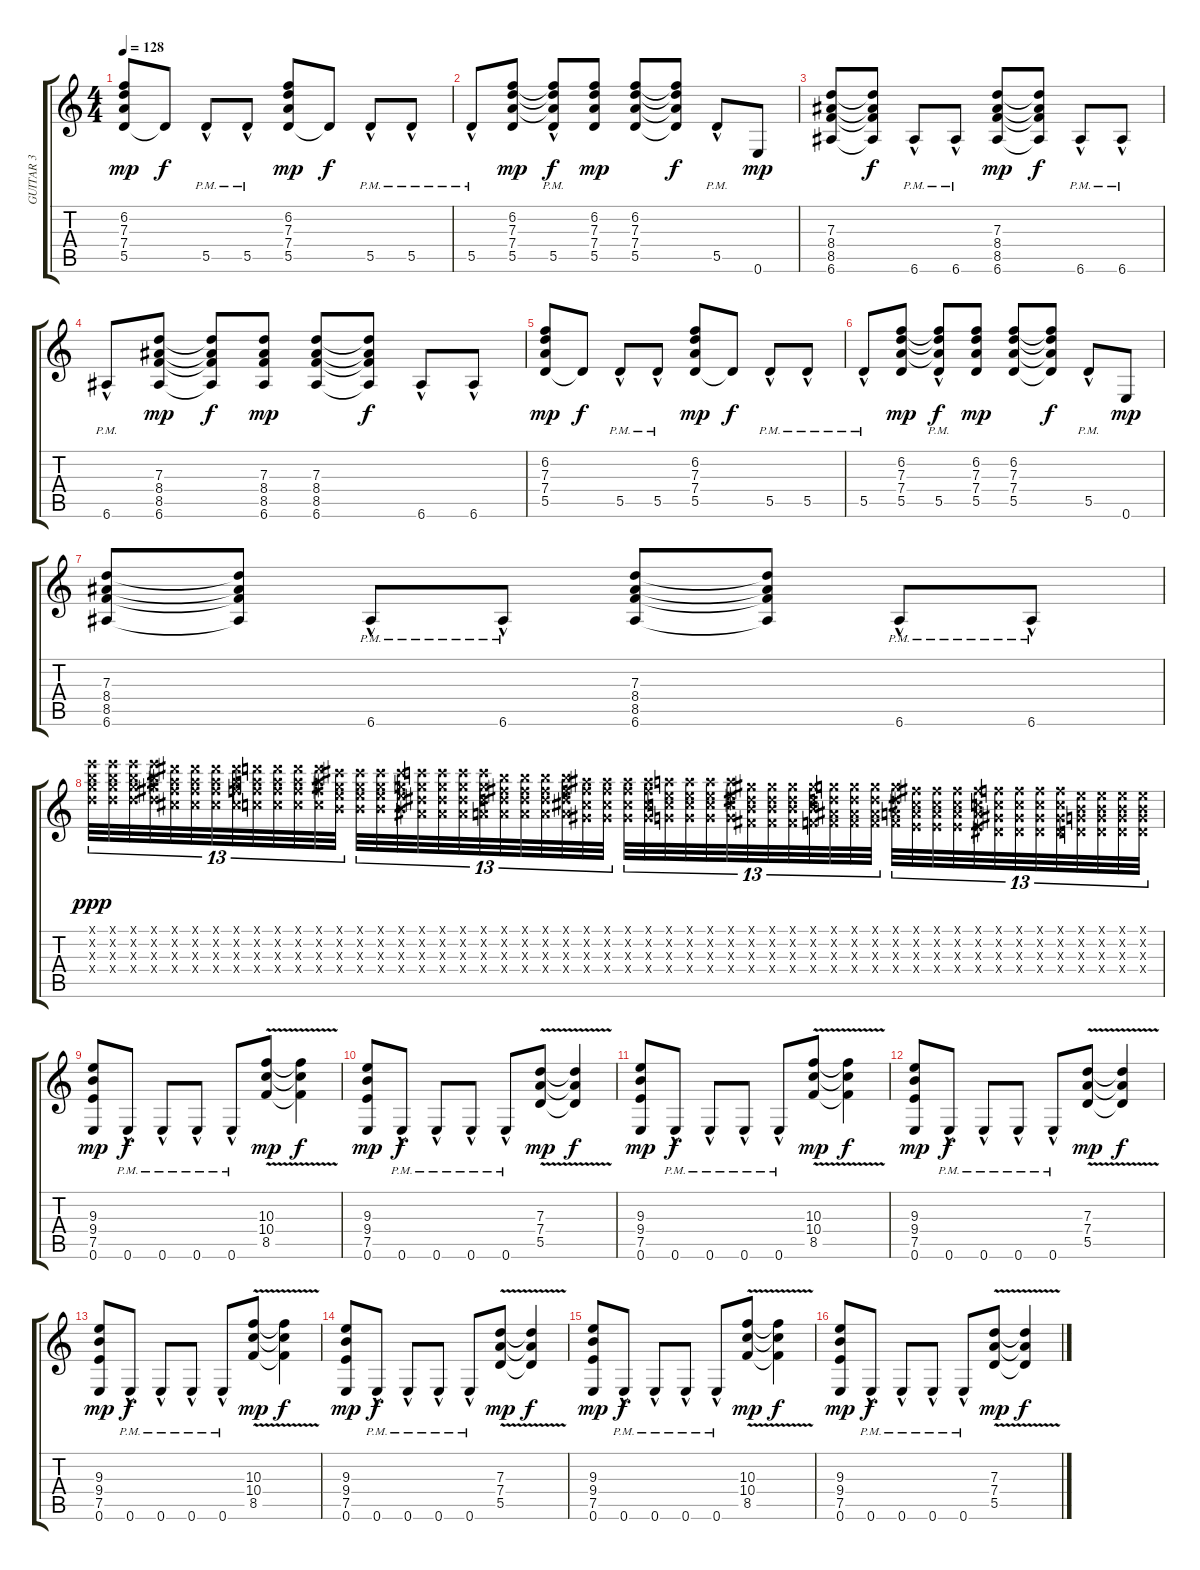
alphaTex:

\track ("GUITAR 3" "GUITAR 3") {instrument overdrivenguitar}
\staff {score tabs}
\tuning (E4 B3 G3 D3 A2 E2) {hide}
\ts (4 4)
\tempo 128
\clef g2
\ks aminor
(6.2 7.3 7.4 5.5).8{dy mp volume 11 instrument overdrivenguitar} 5.5{t}.8{dy f} 5.5{hac pm}.8 5.5{hac pm}.8 (6.2 7.3 7.4 5.5).8{dy mp} 5.5{t}.8{dy f} 5.5{hac pm}.8 5.5{hac pm}.8 |
5.5{hac pm}.8 (6.2 7.3 7.4 5.5).8{dy mp} (6.2{t} 7.3{t} 7.4{t} 5.5{hac pm}).8{dy f} (6.2 7.3 7.4 5.5).8{dy mp} (6.2 7.3 7.4 5.5).8 (6.2{t} 7.3{t} 7.4{t} 5.5{t}).8{dy f} 5.5{hac pm}.8 0.6.8{dy mp} |
(7.3 8.4 8.5 6.6).8 (7.3{t} 8.4{t} 8.5{t} 6.6{t}).8{dy f} 6.6{hac pm}.8 6.6{hac pm}.8 (7.3 8.4 8.5 6.6).8{dy mp} (7.3{t} 8.4{t} 8.5{t} 6.6{t}).8{dy f} 6.6{hac pm}.8 6.6{hac pm}.8 |
6.6{hac pm}.8 (7.3 8.4 8.5 6.6).8{dy mp} (7.3{t} 8.4{t} 8.5{t} 6.6{t}).8{dy f} (7.3 8.4 8.5 6.6).8{dy mp} (7.3 8.4 8.5 6.6).8 (7.3{t} 8.4{t} 8.5{t} 6.6{t}).8{dy f} 6.6{hac}.8 6.6{hac}.8 |
(6.2 7.3 7.4 5.5).8{dy mp} 5.5{t}.8{dy f} 5.5{hac pm}.8 5.5{hac pm}.8 (6.2 7.3 7.4 5.5).8{dy mp} 5.5{t}.8{dy f} 5.5{hac pm}.8 5.5{hac pm}.8 |
5.5{hac pm}.8 (6.2 7.3 7.4 5.5).8{dy mp} (6.2{t} 7.3{t} 7.4{t} 5.5{hac pm}).8{dy f} (6.2 7.3 7.4 5.5).8{dy mp} (6.2 7.3 7.4 5.5).8 (6.2{t} 7.3{t} 7.4{t} 5.5{t}).8{dy f} 5.5{hac pm}.8 0.6.8{dy mp} |
(7.3 8.4 8.5 6.6).8 (7.3{t} 8.4{t} 8.5{t} 6.6{t}).8 6.6{hac pm}.8 6.6{hac pm}.8 (7.3 8.4 8.5 6.6).8 (7.3{t} 8.4{t} 8.5{t} 6.6{t}).8 6.6{hac pm}.8 6.6{hac pm}.8 |
(12.1{x} 12.2{x} 12.3{x} 12.4{x}).32{tu (13 8) dy ppp} (12.1{x} 12.2{x} 12.3{x} 12.4{x}).32{tu (13 8)} (12.1{x} 12.2{x} 12.3{x} 12.4{x}).32{tu (13 8)} (12.1{x} 12.2{x} 12.3{x} 12.4{x}).32{tu (13 8)} (11.1{x} 11.2{x} 11.3{x} 11.4{x}).32{tu (13 8)} (11.1{x} 11.2{x} 11.3{x} 11.4{x}).32{tu (13 8)} (11.1{x} 11.2{x} 11.3{x} 11.4{x}).32{tu (13 8)} (11.1{x} 11.2{x} 11.3{x} 11.4{x}).32{tu (13 8)} (10.1{x} 10.2{x} 10.3{x} 10.4{x}).32{tu (13 8)} (10.1{x} 10.2{x} 10.3{x} 10.4{x}).32{tu (13 8)} (10.1{x} 10.2{x} 10.3{x} 10.4{x}).32{tu (13 8)} (10.1{x} 10.2{x} 10.3{x} 10.4{x}).32{tu (13 8)} (9.1{x} 9.2{x} 9.3{x} 9.4{x}).32{tu (13 8)} (9.1{x} 9.2{x} 9.3{x} 9.4{x}).32{tu (13 8)} (9.1{x} 9.2{x} 9.3{x} 9.4{x}).32{tu (13 8)} (9.1{x} 9.2{x} 9.3{x} 9.4{x}).32{tu (13 8)} (8.1{x} 8.2{x} 8.3{x} 8.4{x}).32{tu (13 8)} (8.1{x} 8.2{x} 8.3{x} 8.4{x}).32{tu (13 8)} (8.1{x} 8.2{x} 8.3{x} 8.4{x}).32{tu (13 8)} (8.1{x} 8.2{x} 8.3{x} 8.4{x}).32{tu (13 8)} (7.1{x} 7.2{x} 7.3{x} 7.4{x}).32{tu (13 8)} (7.1{x} 7.2{x} 7.3{x} 7.4{x}).32{tu (13 8)} (7.1{x} 7.2{x} 7.3{x} 7.4{x}).32{tu (13 8)} (7.1{x} 7.2{x} 7.3{x} 7.4{x}).32{tu (13 8)} (6.1{x} 6.2{x} 6.3{x} 6.4{x}).32{tu (13 8)} (6.1{x} 6.2{x} 6.3{x} 6.4{x}).32{tu (13 8)} (6.1{x} 6.2{x} 6.3{x} 6.4{x}).32{tu (13 8)} (6.1{x} 6.2{x} 6.3{x} 6.4{x}).32{tu (13 8)} (5.1{x} 5.2{x} 5.3{x} 5.4{x}).32{tu (13 8)} (5.1{x} 5.2{x} 5.3{x} 5.4{x}).32{tu (13 8)} (5.1{x} 5.2{x} 5.3{x} 5.4{x}).32{tu (13 8)} (5.1{x} 5.2{x} 5.3{x} 5.4{x}).32{tu (13 8)} (4.1{x} 4.2{x} 4.3{x} 4.4{x}).32{tu (13 8)} (4.1{x} 4.2{x} 4.3{x} 4.4{x}).32{tu (13 8)} (4.1{x} 4.2{x} 4.3{x} 4.4{x}).32{tu (13 8)} (4.1{x} 4.2{x} 4.3{x} 4.4{x}).32{tu (13 8)} (3.1{x} 3.2{x} 3.3{x} 3.4{x}).32{tu (13 8)} (3.1{x} 3.2{x} 3.3{x} 3.4{x}).32{tu (13 8)} (3.1{x} 3.2{x} 3.3{x} 3.4{x}).32{tu (13 8)} (3.1{x} 3.2{x} 3.3{x} 3.4{x}).32{tu (13 8)} (2.1{x} 2.2{x} 2.3{x} 2.4{x}).32{tu (13 8)} (2.1{x} 2.2{x} 2.3{x} 2.4{x}).32{tu (13 8)} (2.1{x} 2.2{x} 2.3{x} 2.4{x}).32{tu (13 8)} (2.1{x} 2.2{x} 2.3{x} 2.4{x}).32{tu (13 8)} (1.1{x} 1.2{x} 1.3{x} 1.4{x}).32{tu (13 8)} (1.1{x} 1.2{x} 1.3{x} 1.4{x}).32{tu (13 8)} (1.1{x} 1.2{x} 1.3{x} 1.4{x}).32{tu (13 8)} (1.1{x} 1.2{x} 1.3{x} 1.4{x}).32{tu (13 8)} (0.1{x} 0.2{x} 0.3{x} 0.4{x}).32{tu (13 8)} (0.1{x} 0.2{x} 0.3{x} 0.4{x}).32{tu (13 8)} (0.1{x} 0.2{x} 0.3{x} 0.4{x}).32{tu (13 8)} (0.1{x} 0.2{x} 0.3{x} 0.4{x}).32{tu (13 8)} |
(9.3 9.4 7.5 0.6).8{dy mp} 0.6{hac pm}.8{dy f} 0.6{hac pm}.8 0.6{hac pm}.8 0.6{hac pm}.8 (10.3 10.4 8.5{v}).8{dy mp} (10.3{t} 10.4{t} 8.5{t}).4{dy f} |
(9.3 9.4 7.5 0.6).8{dy mp} 0.6{hac pm}.8{dy f} 0.6{hac pm}.8 0.6{hac pm}.8 0.6{hac pm}.8 (7.3 7.4 5.5{v}).8{dy mp} (7.3{t} 7.4{t} 5.5{t}).4{dy f} |
(9.3 9.4 7.5 0.6).8{dy mp} 0.6{hac pm}.8{dy f} 0.6{hac pm}.8 0.6{hac pm}.8 0.6{hac pm}.8 (10.3 10.4 8.5{v}).8{dy mp} (10.3{t} 10.4{t} 8.5{t}).4{dy f} |
(9.3 9.4 7.5 0.6).8{dy mp} 0.6{hac pm}.8{dy f} 0.6{hac pm}.8 0.6{hac pm}.8 0.6{hac pm}.8 (7.3 7.4 5.5{v}).8{dy mp} (7.3{t} 7.4{t} 5.5{t}).4{dy f} |
(9.3 9.4 7.5 0.6).8{dy mp} 0.6{hac pm}.8{dy f} 0.6{hac pm}.8 0.6{hac pm}.8 0.6{hac pm}.8 (10.3 10.4 8.5{v}).8{dy mp} (10.3{t} 10.4{t} 8.5{t}).4{dy f} |
(9.3 9.4 7.5 0.6).8{dy mp} 0.6{hac pm}.8{dy f} 0.6{hac pm}.8 0.6{hac pm}.8 0.6{hac pm}.8 (7.3 7.4 5.5{v}).8{dy mp} (7.3{t} 7.4{t} 5.5{t}).4{dy f} |
(9.3 9.4 7.5 0.6).8{dy mp} 0.6{hac pm}.8{dy f} 0.6{hac pm}.8 0.6{hac pm}.8 0.6{hac pm}.8 (10.3 10.4 8.5{v}).8{dy mp} (10.3{t} 10.4{t} 8.5{t}).4{dy f} |
(9.3 9.4 7.5 0.6).8{dy mp} 0.6{hac pm}.8{dy f} 0.6{hac pm}.8 0.6{hac pm}.8 0.6{hac pm}.8 (7.3 7.4 5.5{v}).8{dy mp} (7.3{t} 7.4{t} 5.5{t}).4{dy f}
